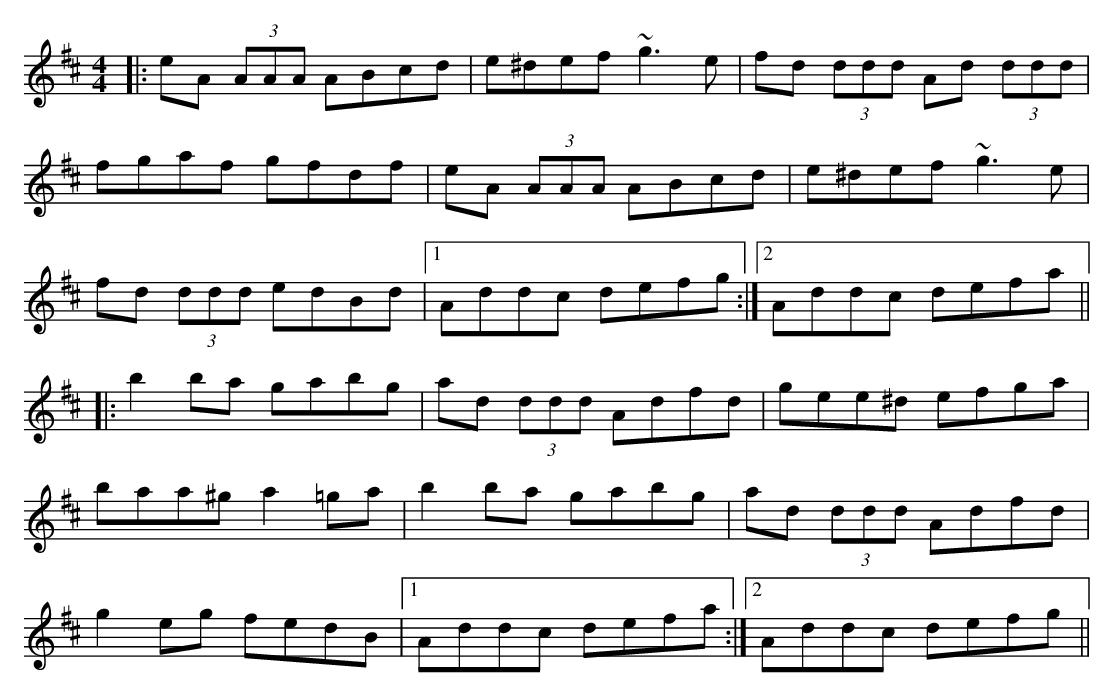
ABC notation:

X:1
M:4/4
K:D
|:eA (3AAA ABcd|e^def ~g3e|fd (3ddd Ad (3ddd|
fgaf gfdf|eA (3AAA ABcd|e^def ~g3e|
fd (3ddd edBd|1 Addc defg:|2 Addc defa||
|:b2 ba gabg|ad (3ddd Adfd|gee^d efga|
baa^g a2 =ga|b2 ba gabg|ad (3ddd Adfd|
g2 eg fedB|1 Addc defa:|2 Addc defg||
